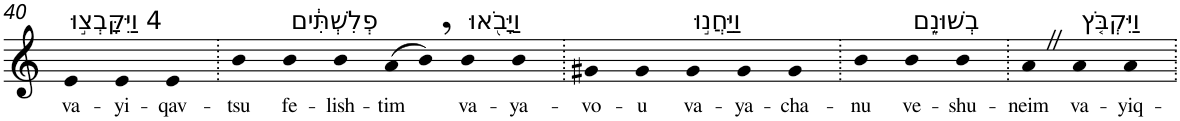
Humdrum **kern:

**kern	**text
*part1	*part1
*staff1	*staff1
*I"Piano	*
*I'Pno	*
!!LO:PB:g=z
*clefG2	*
*k[]	*
=40	=40
!LO:TX:a:t=4 וַיִּקָּבְצ֣וּ	!
!	!LO:LY:b
4e	va-
!	!LO:LY:b
4e	-yi-
!	!LO:LY:b
4e	-qav-
=41.	=41.
!	!LO:LY:b
4b	-tsu
!LO:TX:a:t=פְלִשְׁתִּ֔ים	!
!	!LO:LY:b
4b	fe-
!	!LO:LY:b
4b	-lish-
!	!LO:LY:b
(>8a	-tim
8b,)	.
!LO:TX:a:t=וַיָּבֹ֖אוּ	!
!	!LO:LY:b
4b	va-
!	!LO:LY:b
4b	-ya-
=42.	=42.
!	!LO:LY:b
4g#X	-vo-
!	!LO:LY:b
4g#	-u
!LO:TX:a:t=וַיַּחֲנ֣וּ	!
!	!LO:LY:b
4g#	va-
!	!LO:LY:b
4g#	-ya-
!	!LO:LY:b
4g#	-cha-
=43.	=43.
!	!LO:LY:b
4b	-nu
!LO:TX:a:t=בְשׁוּנֵ֑ם	!
!	!LO:LY:b
4b	ve-
!	!LO:LY:b
4b	-shu-
=44.	=44.
!	!LO:LY:b
4aZ	-neim
!LO:TX:a:t=וַיִּקְבֹּ֤ץ	!
!	!LO:LY:b
4a	va-
!	!LO:LY:b
4a	-yiq-
=.	=.
*-	*-
